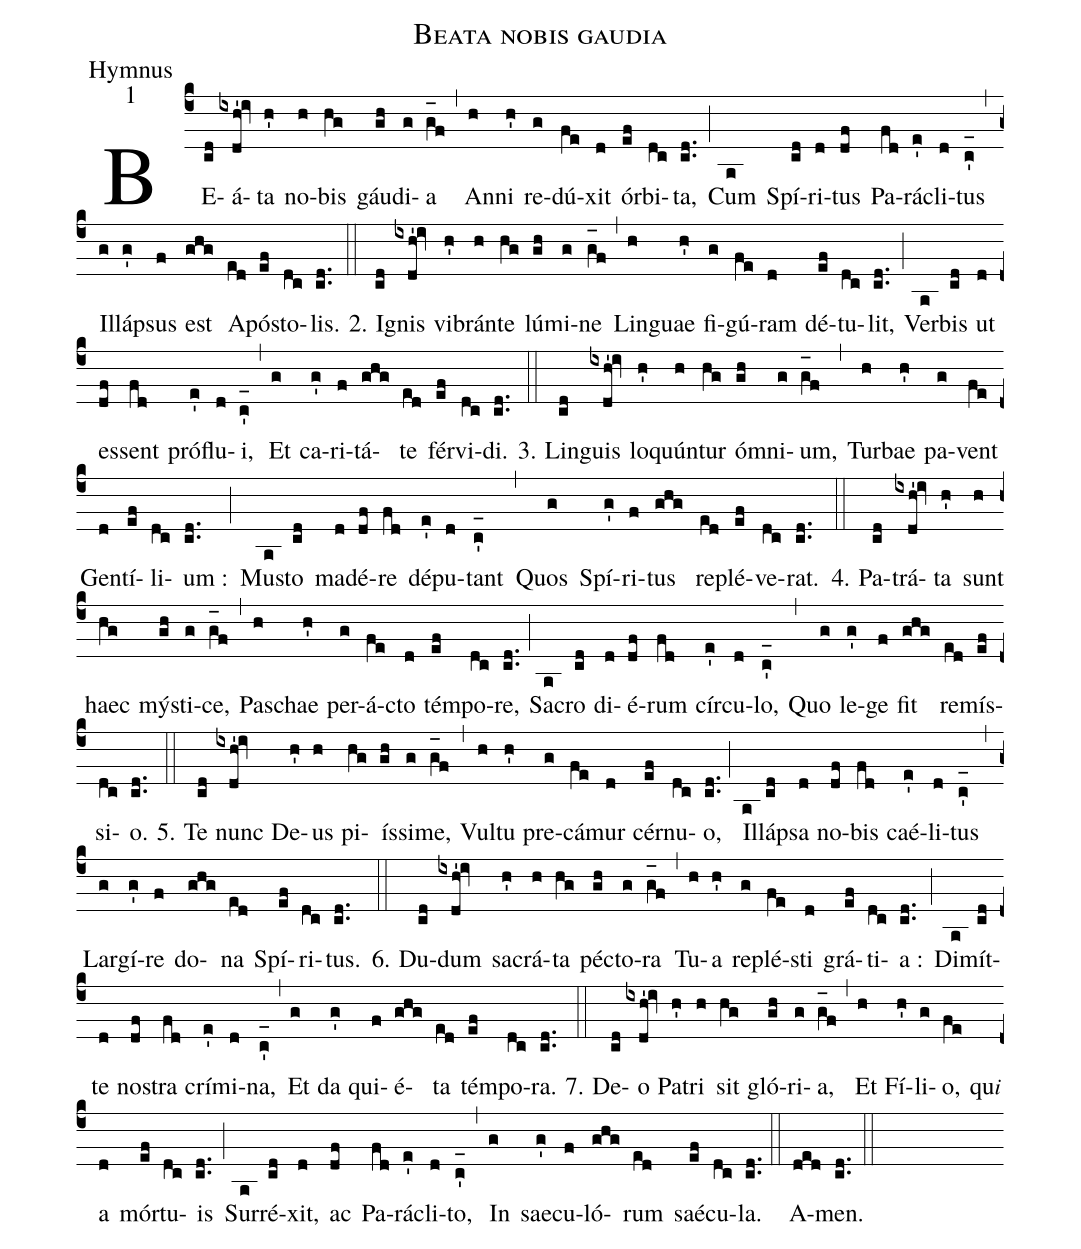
name:Beata nobis gaudia;
office-part:Hymnus;
mode:1;
%%
(c4) BE(cd)á(ixdh'!iv)ta(h') no(h)bis(hg) gáu(gh)di(g)a(g_[oh:h]f) (,) An(h)ni(h') re(g)dú(fe)xit(d) ór(ef)bi(dc)ta,(cd..) (;) Cum(a) Spí(cd)ri(d)tus(df) Pa(fd)rá(e')cli(d)tus(c'_[oh:h]) (,) Il(g)lá(g')psus(f) est(ghg) A(ed)pó(ef)sto(dc)lis.(cd..) (::)
2. I(cd)gnis(ixdh'!iv) vi(h')brán(h)te(hg) lú(gh)mi(g)ne(g_[oh:h]f) (,) Lin(h)guae(h') fi(g)gú(fe)ram(d) dé(ef)tu(dc)lit,(cd..) (;) Ver(a)bis(cd) ut(d) es(df)sent(fd) pró(e')flu(d)i,(c'_[oh:h]) (,) Et(g) ca(g')ri(f)tá(ghg)te(ed) fér(ef)vi(dc)di.(cd..) (::)
3. Lin(cd)guis(ixdh'!iv) lo(h')quún(h)tur(hg) ó(gh)mni(g)um,(g_[oh:h]f) (,) Tur(h)bae(h') pa(g)vent(fe) Gen(d)tí(ef)li(dc)um :(cd..) (;) Mu(a)sto(cd) ma(d)dé(df)re(fd) dé(e')pu(d)tant(c'_[oh:h]) (,) Quos(g) Spí(g')ri(f)tus(ghg) re(ed)plé(ef)ve(dc)rat.(cd..) (::)
4. Pa(cd)trá(ixdh'!iv)ta(h') sunt(h) haec(hg) mý(gh)sti(g)ce,(g_[oh:h]f) (,) Pa(h)schae(h') per(g)á(fe)cto(d) tém(ef)po(dc)re,(cd..) (;) Sa(a)cro(cd) di(d)é(df)rum(fd) cír(e')cu(d)lo,(c'_[oh:h]) (,) Quo(g) le(g')ge(f) fit(ghg) re(ed)mís(ef)si(dc)o.(cd..) (::)
5. Te(cd) nunc(ixdh'!iv) De(h')us(h) pi(hg)ís(gh)si(g)me,(g_[oh:h]f) (,) Vul(h)tu(h') pre(g)cá(fe)mur(d) cér(ef)nu(dc)o,(cd..) (;) Il(a)lá(cd)psa(d) no(df)bis(fd) caé(e')li(d)tus(c'_[oh:h]) (,) Lar(g)gí(g')re(f) do(ghg)na(ed) Spí(ef)ri(dc)tus.(cd..) (::)
6. Du(cd)dum(ixdh'!iv) sa(h')crá(h)ta(hg) pé(gh)cto(g)ra(g_[oh:h]f) (,) Tu(h)a(h') re(g)plé(fe)sti(d) grá(ef)ti(dc)a :(cd..) (;) Di(a)mít(cd)te(d) no(df)stra(fd) crí(e')mi(d)na,(c'_[oh:h]) (,) Et(g) da(g') qui(f)é(ghg)ta(ed) tém(ef)po(dc)ra.(cd..) (::)
7. De(cd)o(ixdh'!iv) Pa(h')tri(h) sit(hg) gló(gh)ri(g)a,(g_[oh:h]f) (,) Et(h) Fí(h')li(g)o,(fe) qu{<e>i</e>}() a(d) mór(ef)tu(dc)is(cd..) (;) Sur(a)ré(cd)xit,(d) ac(df) Pa(fd)rá(e')cli(d)to,(c'_[oh:h]) (,) In(g) sae(g')cu(f)ló(ghg)rum(ed) saé(ef)cu(dc)la.(cd..) (::)
A(ded)men.(cd..) (::)
